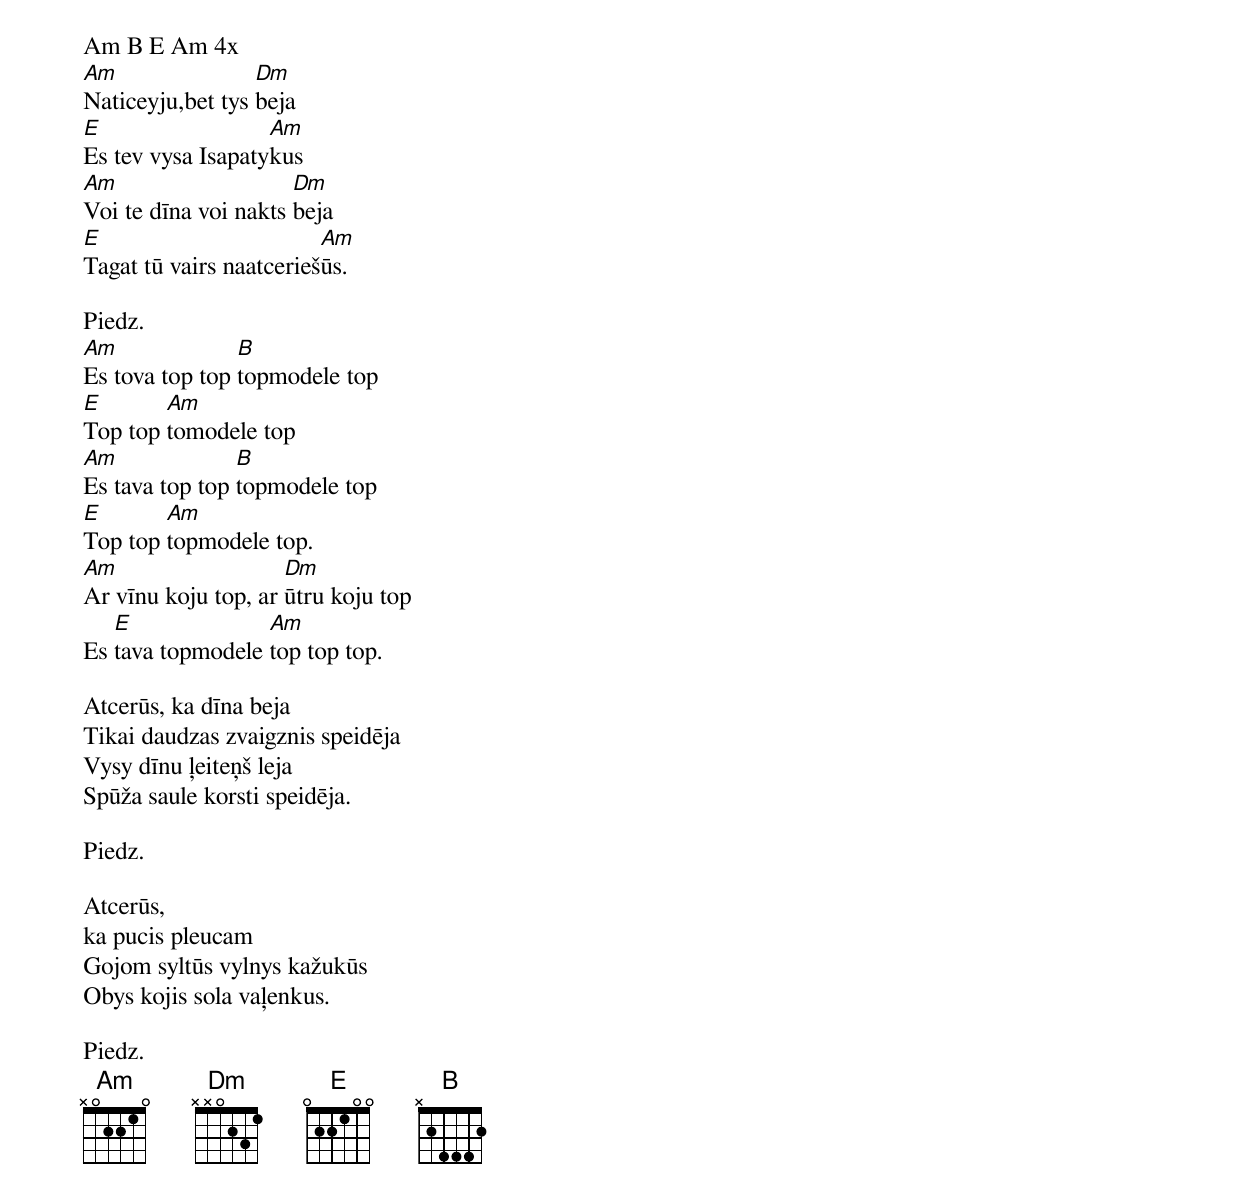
Am B E Am 4x
Am                Dm
Naticeyju,bet tys beja
E                  Am
Es tev vysa Isapatykus
Am                    Dm
Voi te dīna voi nakts beja
E                        Am
Tagat tū vairs naatceriešūs.

Piedz.
Am              B
Es tova top top topmodele top
E       Am
Top top tomodele top
Am              B
Es tava top top topmodele top
E       Am
Top top topmodele top.
Am                   Dm
Ar vīnu koju top, ar ūtru koju top
   E              Am
Es tava topmodele top top top.

Atcerūs, ka dīna beja
Tikai daudzas zvaigznis speidēja
Vysy dīnu ļeiteņš leja
Spūža saule korsti speidēja.

Piedz.

Atcerūs,
ka pucis pleucam
Gojom syltūs vylnys kažukūs
Obys kojis sola vaļenkus.

Piedz.
